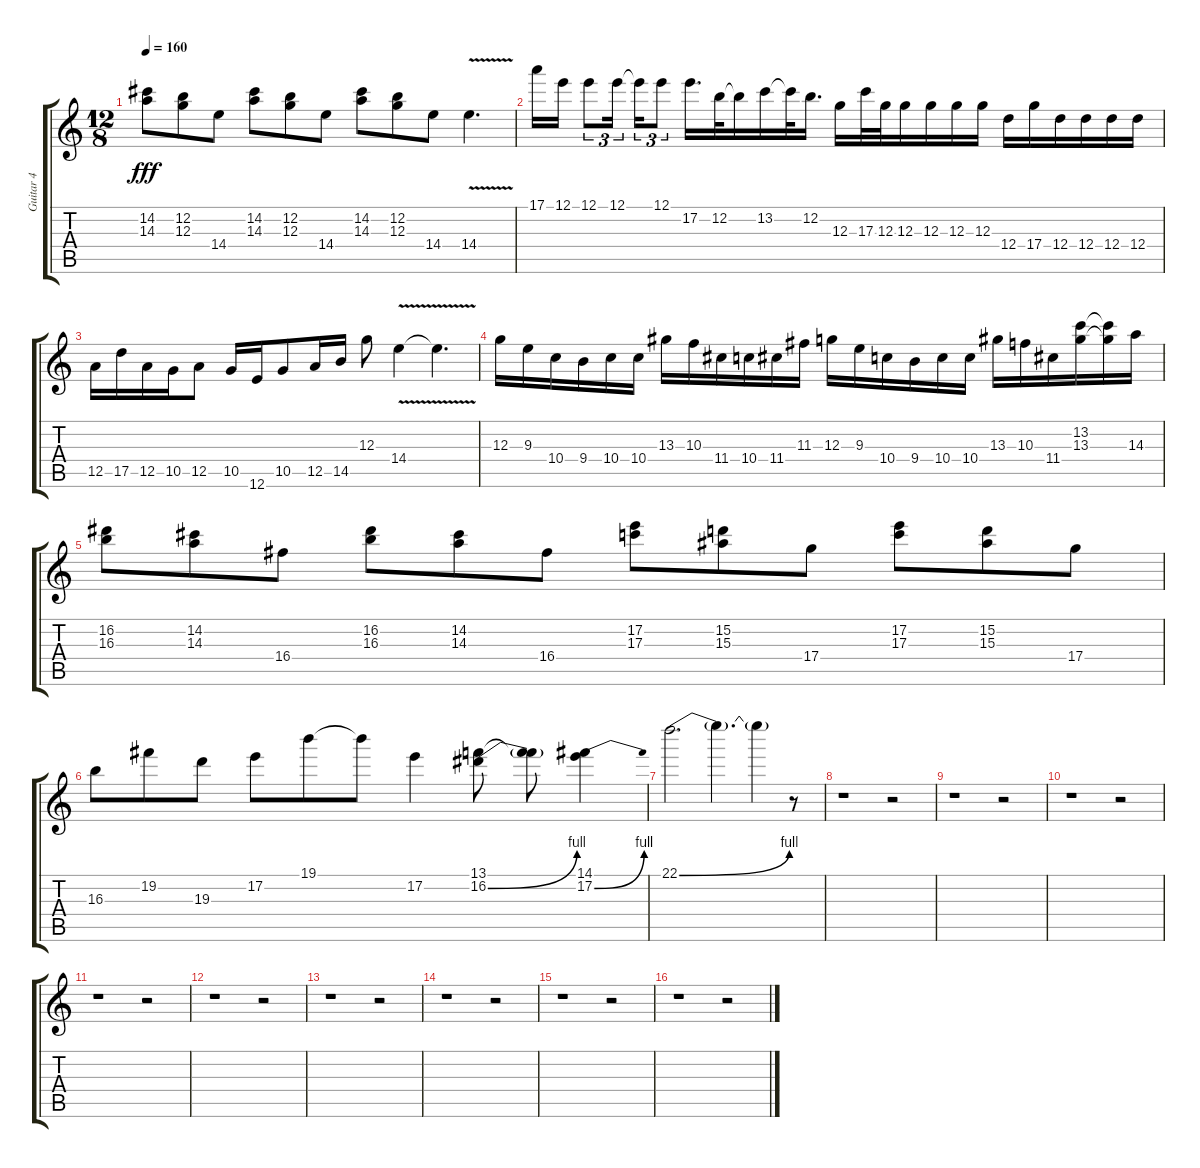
\track ("Guitar 4" "Guitar 4") {instrument distortionguitar}
\staff {score tabs}
\tuning (E4 B3 G3 D3 A2 E2) {hide}
\ts (12 8)
\tempo 160
\clef g2
\ks c
(14.2 14.3).8{dy fff} (12.2 12.3).8 14.4.8 (14.2 14.3).8 (12.2 12.3).8 14.4.8 (14.2 14.3).8 (12.2 12.3).8 14.4.8 14.4{v}.4{d} |
17.1.16 12.1.16 12.1.8{tu (3 2)} 12.1.16{tu (3 2)} 12.1{t}.16{tu (3 2)} 12.1.8{tu (3 2)} 17.2.16{d} 12.2.32 12.2{t}.16 13.2.16 13.2{t}.32 12.2.16{d} 12.3.16 17.3.32 12.3.32 12.3.16 12.3.16 12.3.16 12.3.16 12.4.16 17.4.16 12.4.16 12.4.16 12.4.16 12.4.16 |
12.5.16 17.5.16 12.5.16 10.5.16 12.5.8 10.5.16 12.6.16 10.5.8 12.5.16 14.5.16 12.3.8 14.4{v}.4 14.4{v t}.4{d} |
12.3.16 9.3.16 10.4.16 9.4.16 10.4.16 10.4.16 13.3.16 10.3.16 11.4.16 10.4.16 11.4.16 11.3.16 12.3.16 9.3.16 10.4.16 9.4.16 10.4.16 10.4.16 13.3.16 10.3.16 11.4.16 (13.2 13.3).16 (13.2{t} 13.3{t}).16 14.3.16 |
(16.2 16.3).8 (14.2 14.3).8 16.4.8 (16.2 16.3).8 (14.2 14.3).8 16.4.8 (17.2 17.3).8 (15.2 15.3).8 17.4.8 (17.2 17.3).8 (15.2 15.3).8 17.4.8 |
16.3.8 19.2.8 19.3.8 17.2.8 19.1.8 19.1{t}.8 17.2.4 (13.1 16.2{be (bend 0 0 60 4)}).8 (13.1{t} 16.2{t}).8 (14.1 17.2{be (bend 0 0 60 4)}).4 |
22.1{be (bend 0 0 60 4)}.2{d} 22.1{t}.4{d} 22.1{t}.4 r.8 |
r.1 r.2 |
r.1 r.2 |
r.1 r.2 |
r.1 r.2 |
r.1 r.2 |
r.1 r.2 |
r.1 r.2 |
r.1 r.2 |
r.1 r.2
